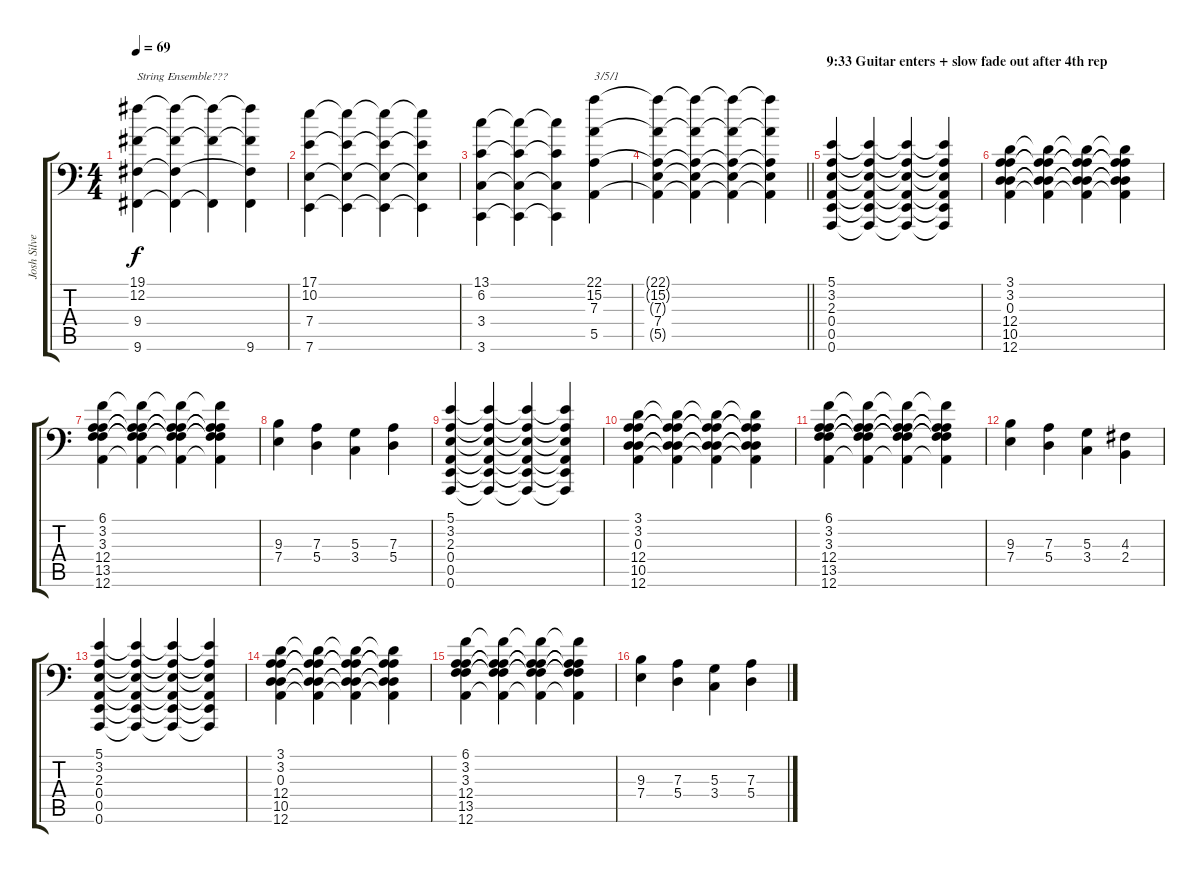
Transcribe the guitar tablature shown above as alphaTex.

\track ("Josh Silver (Church Organ / Piano (Drop " "Josh Silve") {instrument churchorgan}
\staff {score tabs}
\tuning (B3 Gb3 D3 A2 E2 A1) {hide}
\ts (4 4)
\tempo 69
\clef f4
\ks c
(19.1 12.2 9.4 9.6).4{txt "String Ensemble???" dy f volume 10 instrument stringensemble1} (19.1{t} 12.2{t} 9.4{t} 9.6{t}).4 (19.1{t} 12.2{t} 9.6{t}).4 (19.1{t} 12.2{t} 9.4{t} 9.6).4 |
(17.1 10.2 7.4 7.6).4 (17.1{t} 10.2{t} 7.4{t} 7.6{t}).4 (17.1{t} 10.2{t} 7.4{t} 7.6{t}).4 (17.1{t} 10.2{t} 7.4{t} 7.6{t}).4 |
(13.1 6.2 3.4 3.6).4 (13.1{t} 6.2{t} 3.4{t} 3.6{t}).4 (13.1{t} 6.2{t} 3.4{t} 3.6{t}).4 (22.1 15.2 7.3 5.5).4{txt "3/5/1"} |
\barLineRight lightlight
(22.1{t} 15.2{t} 7.3{t} 7.4 5.5{t}).4 (22.1{t} 15.2{t} 7.3{t} 7.4{t} 5.5{t}).4 (22.1{t} 15.2{t} 7.3{t} 7.4{t} 5.5{t}).4 (22.1{t} 15.2{t} 7.3{t} 7.4{t} 5.5{t}).4 |
\section ("" "9:33 Guitar enters + slow fade out after 4th rep")
(5.1 3.2 2.3 0.4 0.5 0.6).4{volume 11 instrument churchorgan} (5.1{t} 3.2{t} 2.3{t} 0.4{t} 0.5{t} 0.6{t}).4 (5.1{t} 3.2{t} 2.3{t} 0.4{t} 0.5{t} 0.6{t}).4 (5.1{t} 3.2{t} 2.3{t} 0.4{t} 0.5{t} 0.6{t}).4 |
(3.1 3.2 0.3 12.4 10.5 12.6).4 (3.1{t} 3.2{t} 0.3{t} 12.4{t} 10.5{t} 12.6{t}).4 (3.1{t} 3.2{t} 0.3{t} 12.4{t} 10.5{t} 12.6{t}).4 (3.1{t} 3.2{t} 0.3{t} 12.4{t} 10.5{t} 12.6{t}).4 |
(6.1 3.2 3.3 12.4 13.5 12.6).4 (6.1{t} 3.2{t} 3.3{t} 12.4{t} 13.5{t} 12.6{t}).4 (6.1{t} 3.2{t} 3.3{t} 12.4{t} 13.5{t} 12.6{t}).4 (6.1{t} 3.2{t} 3.3{t} 12.4{t} 13.5{t} 12.6{t}).4 |
(9.3 7.4).4 (7.3 5.4).4 (5.3 3.4).4 (7.3 5.4).4 |
(5.1 3.2 2.3 0.4 0.5 0.6).4 (5.1{t} 3.2{t} 2.3{t} 0.4{t} 0.5{t} 0.6{t}).4 (5.1{t} 3.2{t} 2.3{t} 0.4{t} 0.5{t} 0.6{t}).4 (5.1{t} 3.2{t} 2.3{t} 0.4{t} 0.5{t} 0.6{t}).4 |
(3.1 3.2 0.3 12.4 10.5 12.6).4 (3.1{t} 3.2{t} 0.3{t} 12.4{t} 10.5{t} 12.6{t}).4 (3.1{t} 3.2{t} 0.3{t} 12.4{t} 10.5{t} 12.6{t}).4 (3.1{t} 3.2{t} 0.3{t} 12.4{t} 10.5{t} 12.6{t}).4 |
(6.1 3.2 3.3 12.4 13.5 12.6).4 (6.1{t} 3.2{t} 3.3{t} 12.4{t} 13.5{t} 12.6{t}).4 (6.1{t} 3.2{t} 3.3{t} 12.4{t} 13.5{t} 12.6{t}).4 (6.1{t} 3.2{t} 3.3{t} 12.4{t} 13.5{t} 12.6{t}).4 |
(9.3 7.4).4 (7.3 5.4).4 (5.3 3.4).4 (4.3 2.4).4 |
(5.1 3.2 2.3 0.4 0.5 0.6).4 (5.1{t} 3.2{t} 2.3{t} 0.4{t} 0.5{t} 0.6{t}).4 (5.1{t} 3.2{t} 2.3{t} 0.4{t} 0.5{t} 0.6{t}).4 (5.1{t} 3.2{t} 2.3{t} 0.4{t} 0.5{t} 0.6{t}).4 |
(3.1 3.2 0.3 12.4 10.5 12.6).4 (3.1{t} 3.2{t} 0.3{t} 12.4{t} 10.5{t} 12.6{t}).4 (3.1{t} 3.2{t} 0.3{t} 12.4{t} 10.5{t} 12.6{t}).4 (3.1{t} 3.2{t} 0.3{t} 12.4{t} 10.5{t} 12.6{t}).4 |
(6.1 3.2 3.3 12.4 13.5 12.6).4 (6.1{t} 3.2{t} 3.3{t} 12.4{t} 13.5{t} 12.6{t}).4 (6.1{t} 3.2{t} 3.3{t} 12.4{t} 13.5{t} 12.6{t}).4 (6.1{t} 3.2{t} 3.3{t} 12.4{t} 13.5{t} 12.6{t}).4 |
(9.3 7.4).4 (7.3 5.4).4 (5.3 3.4).4 (7.3 5.4).4
